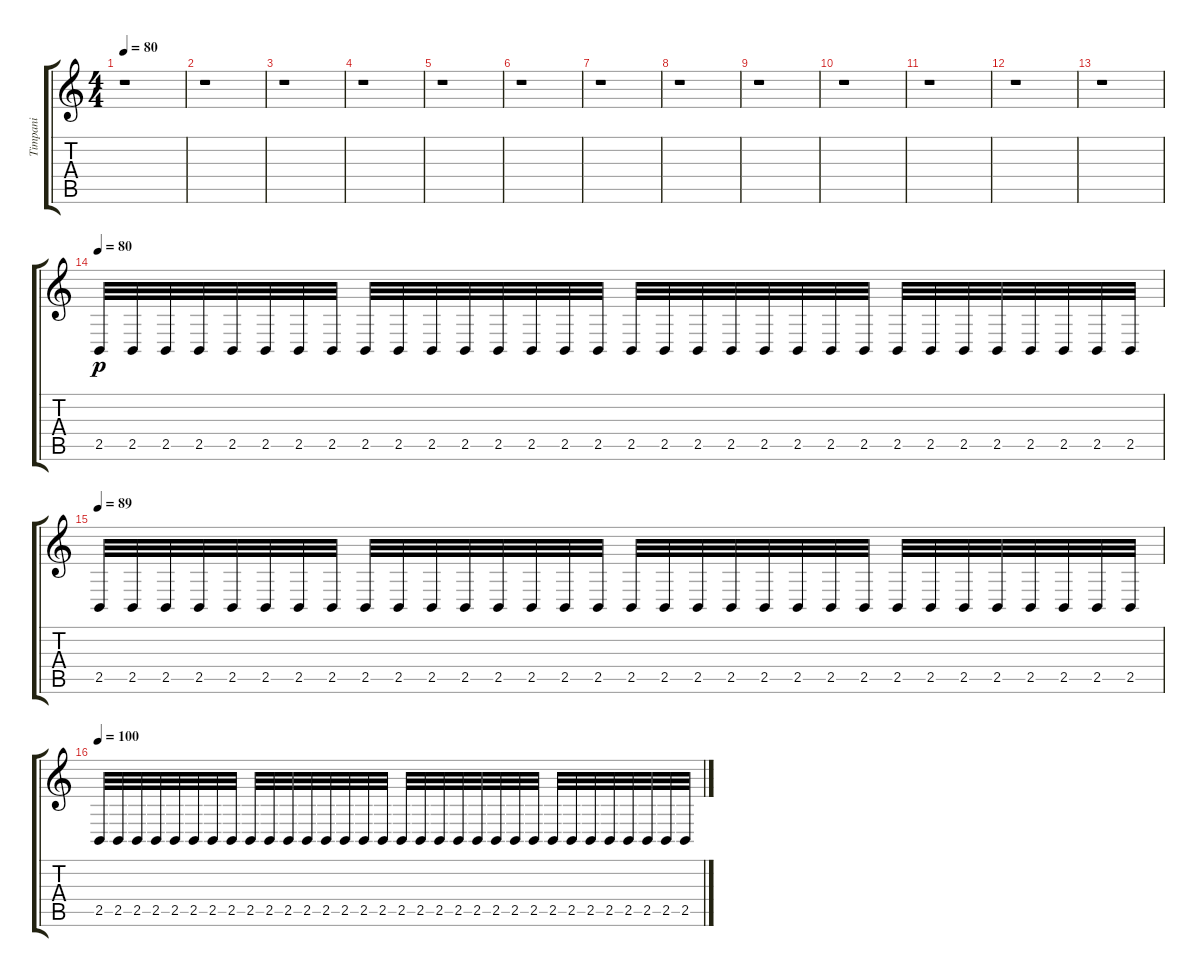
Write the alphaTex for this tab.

\track ("Timpani" "Timpani") {instrument pizzicatostrings}
\staff {score tabs}
\tuning (E4 B3 G3 D3 A2 E2) {hide}
\ts (4 4)
\tempo 80
\clef g2
\ks c
r.1{dy mf} |
r.1 |
r.1 |
r.1 |
r.1 |
r.1 |
r.1 |
r.1 |
r.1 |
r.1 |
r.1 |
r.1 |
r.1 |
\tempo 80
2.5.32{dy p} 2.5.32 2.5.32 2.5.32 2.5.32 2.5.32 2.5.32 2.5.32 2.5.32 2.5.32 2.5.32 2.5.32 2.5.32 2.5.32 2.5.32 2.5.32 2.5.32 2.5.32 2.5.32 2.5.32 2.5.32 2.5.32 2.5.32 2.5.32 2.5.32 2.5.32 2.5.32 2.5.32 2.5.32 2.5.32 2.5.32 2.5.32 |
\tempo 89
2.5.32 2.5.32 2.5.32 2.5.32 2.5.32 2.5.32 2.5.32 2.5.32 2.5.32 2.5.32 2.5.32 2.5.32 2.5.32 2.5.32 2.5.32 2.5.32 2.5.32 2.5.32 2.5.32 2.5.32 2.5.32 2.5.32 2.5.32 2.5.32 2.5.32 2.5.32 2.5.32 2.5.32 2.5.32 2.5.32 2.5.32 2.5.32 |
\tempo 100
2.5.32 2.5.32 2.5.32 2.5.32 2.5.32 2.5.32 2.5.32 2.5.32 2.5.32 2.5.32 2.5.32 2.5.32 2.5.32 2.5.32 2.5.32 2.5.32 2.5.32 2.5.32 2.5.32 2.5.32 2.5.32 2.5.32 2.5.32 2.5.32 2.5.32 2.5.32 2.5.32 2.5.32 2.5.32 2.5.32 2.5.32 2.5.32
